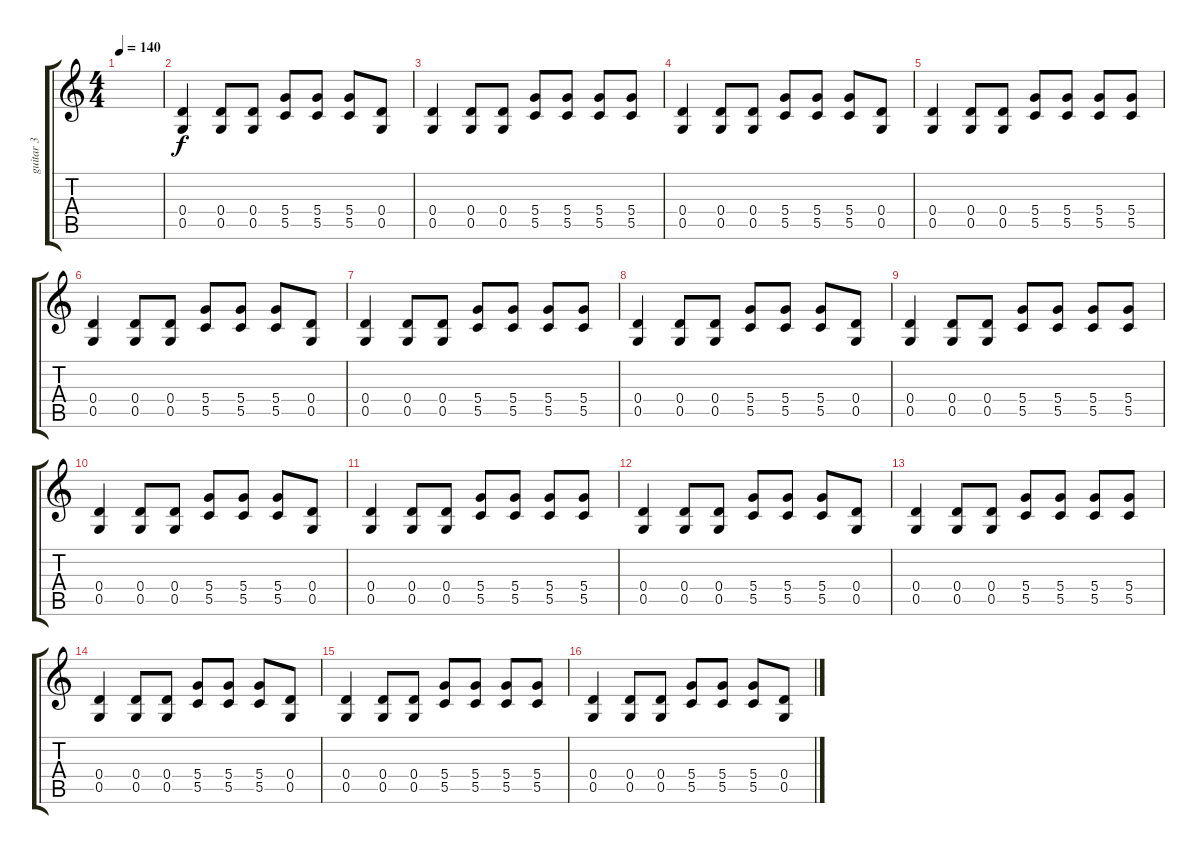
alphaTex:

\track ("guitar 3" "guitar 3") {instrument distortionguitar}
\staff {score tabs}
\tuning (E4 B3 G3 D3 G2 E2) {hide}
\ts (4 4)
\tempo 140
\clef g2
\ks c
|
(0.4 0.5).4 (0.4 0.5).8 (0.4 0.5).8 (5.4 5.5).8 (5.4 5.5).8 (5.4 5.5).8 (0.4 0.5).8 |
(0.4 0.5).4 (0.4 0.5).8 (0.4 0.5).8 (5.4 5.5).8 (5.4 5.5).8 (5.4 5.5).8 (5.4 5.5).8 |
(0.4 0.5).4 (0.4 0.5).8 (0.4 0.5).8 (5.4 5.5).8 (5.4 5.5).8 (5.4 5.5).8 (0.4 0.5).8 |
(0.4 0.5).4 (0.4 0.5).8 (0.4 0.5).8 (5.4 5.5).8 (5.4 5.5).8 (5.4 5.5).8 (5.4 5.5).8 |
(0.4 0.5).4 (0.4 0.5).8 (0.4 0.5).8 (5.4 5.5).8 (5.4 5.5).8 (5.4 5.5).8 (0.4 0.5).8 |
(0.4 0.5).4 (0.4 0.5).8 (0.4 0.5).8 (5.4 5.5).8 (5.4 5.5).8 (5.4 5.5).8 (5.4 5.5).8 |
(0.4 0.5).4 (0.4 0.5).8 (0.4 0.5).8 (5.4 5.5).8 (5.4 5.5).8 (5.4 5.5).8 (0.4 0.5).8 |
(0.4 0.5).4 (0.4 0.5).8 (0.4 0.5).8 (5.4 5.5).8 (5.4 5.5).8 (5.4 5.5).8 (5.4 5.5).8 |
(0.4 0.5).4 (0.4 0.5).8 (0.4 0.5).8 (5.4 5.5).8 (5.4 5.5).8 (5.4 5.5).8 (0.4 0.5).8 |
(0.4 0.5).4 (0.4 0.5).8 (0.4 0.5).8 (5.4 5.5).8 (5.4 5.5).8 (5.4 5.5).8 (5.4 5.5).8 |
(0.4 0.5).4 (0.4 0.5).8 (0.4 0.5).8 (5.4 5.5).8 (5.4 5.5).8 (5.4 5.5).8 (0.4 0.5).8 |
(0.4 0.5).4 (0.4 0.5).8 (0.4 0.5).8 (5.4 5.5).8 (5.4 5.5).8 (5.4 5.5).8 (5.4 5.5).8 |
(0.4 0.5).4 (0.4 0.5).8 (0.4 0.5).8 (5.4 5.5).8 (5.4 5.5).8 (5.4 5.5).8 (0.4 0.5).8 |
(0.4 0.5).4 (0.4 0.5).8 (0.4 0.5).8 (5.4 5.5).8 (5.4 5.5).8 (5.4 5.5).8 (5.4 5.5).8 |
(0.4 0.5).4 (0.4 0.5).8 (0.4 0.5).8 (5.4 5.5).8 (5.4 5.5).8 (5.4 5.5).8 (0.4 0.5).8
